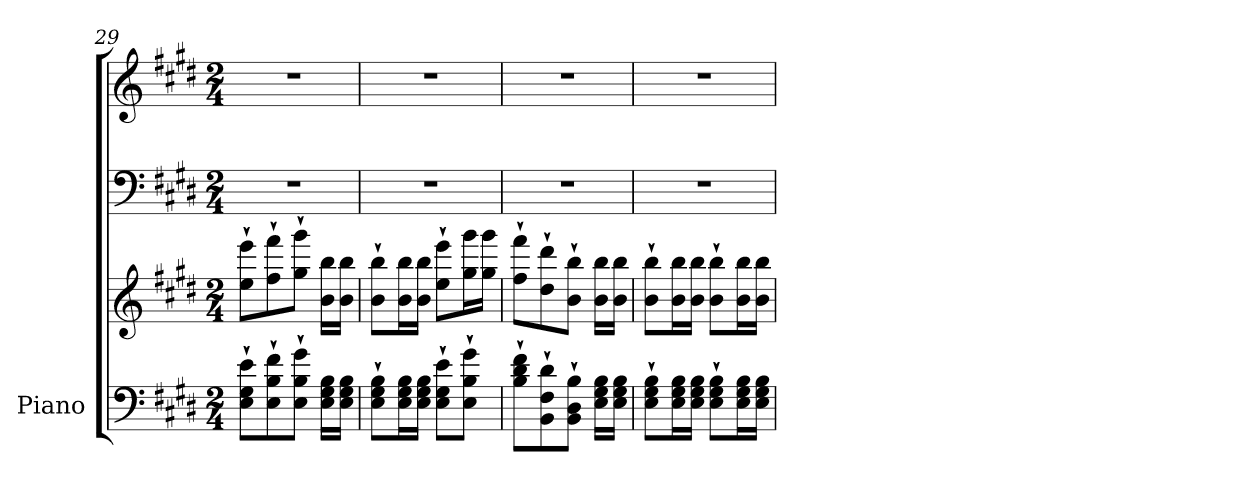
**kern	**kern	**kern	**kern
*part1	*part1	*part1	*part1
*staff4	*staff3	*staff2	*staff1
*I"Piano	*	*	*
*I'Pno.	*	*	*
*clefF4	*clefG2	*clefF4	*clefG2
*k[f#c#g#d#]	*k[f#c#g#d#]	*k[f#c#g#d#]	*k[f#c#g#d#]
*M2/4	*M2/4	*M2/4	*M2/4
=29	=29	=29	=29
8E\` 8G#\` 8e\`L	8ee\` 8eee\`L	2r	2r
8E\` 8B\` 8f#\`	8ff#\` 8fff#\`	.	.
8E\` 8B\` 8g#\`J	8gg#\` 8ggg#\`J	.	.
16E\ 16G#\ 16B\LL	16b\ 16bb\LL	.	.
16E\ 16G#\ 16B\JJ	16b\ 16bb\JJ	.	.
=30	=30	=30	=30
8E\` 8G#\` 8B\`L	8b\` 8bb\`L	2r	2r
16E\ 16G#\ 16B\L	16b\ 16bb\L	.	.
16E\ 16G#\ 16B\JJ	16b\ 16bb\JJ	.	.
8E\` 8G#\` 8e\`L	8ee\` 8eee\`L	.	.
8E\` 8B\` 8g#\`J	16gg#\ 16ggg#\L	.	.
.	16gg#\ 16ggg#\JJ	.	.
=31	=31	=31	=31
8B\` 8d#\` 8f#\`L	8ff#\` 8fff#\`L	2r	2r
8BB\` 8F#\` 8d#\`	8dd#\` 8ddd#\`	.	.
8BB\` 8D#\` 8B\`J	8b\` 8bb\`J	.	.
16E\ 16G#\ 16B\LL	16b\ 16bb\LL	.	.
16E\ 16G#\ 16B\JJ	16b\ 16bb\JJ	.	.
=32	=32	=32	=32
8E\` 8G#\` 8B\`L	8b\` 8bb\`L	2r	2r
16E\ 16G#\ 16B\L	16b\ 16bb\L	.	.
16E\ 16G#\ 16B\JJ	16b\ 16bb\JJ	.	.
8E\` 8G#\` 8B\`L	8b\` 8bb\`L	.	.
16E\ 16G#\ 16B\L	16b\ 16bb\L	.	.
16E\ 16G#\ 16B\JJ	16b\ 16bb\JJ	.	.
=	=	=	=
*-	*-	*-	*-
